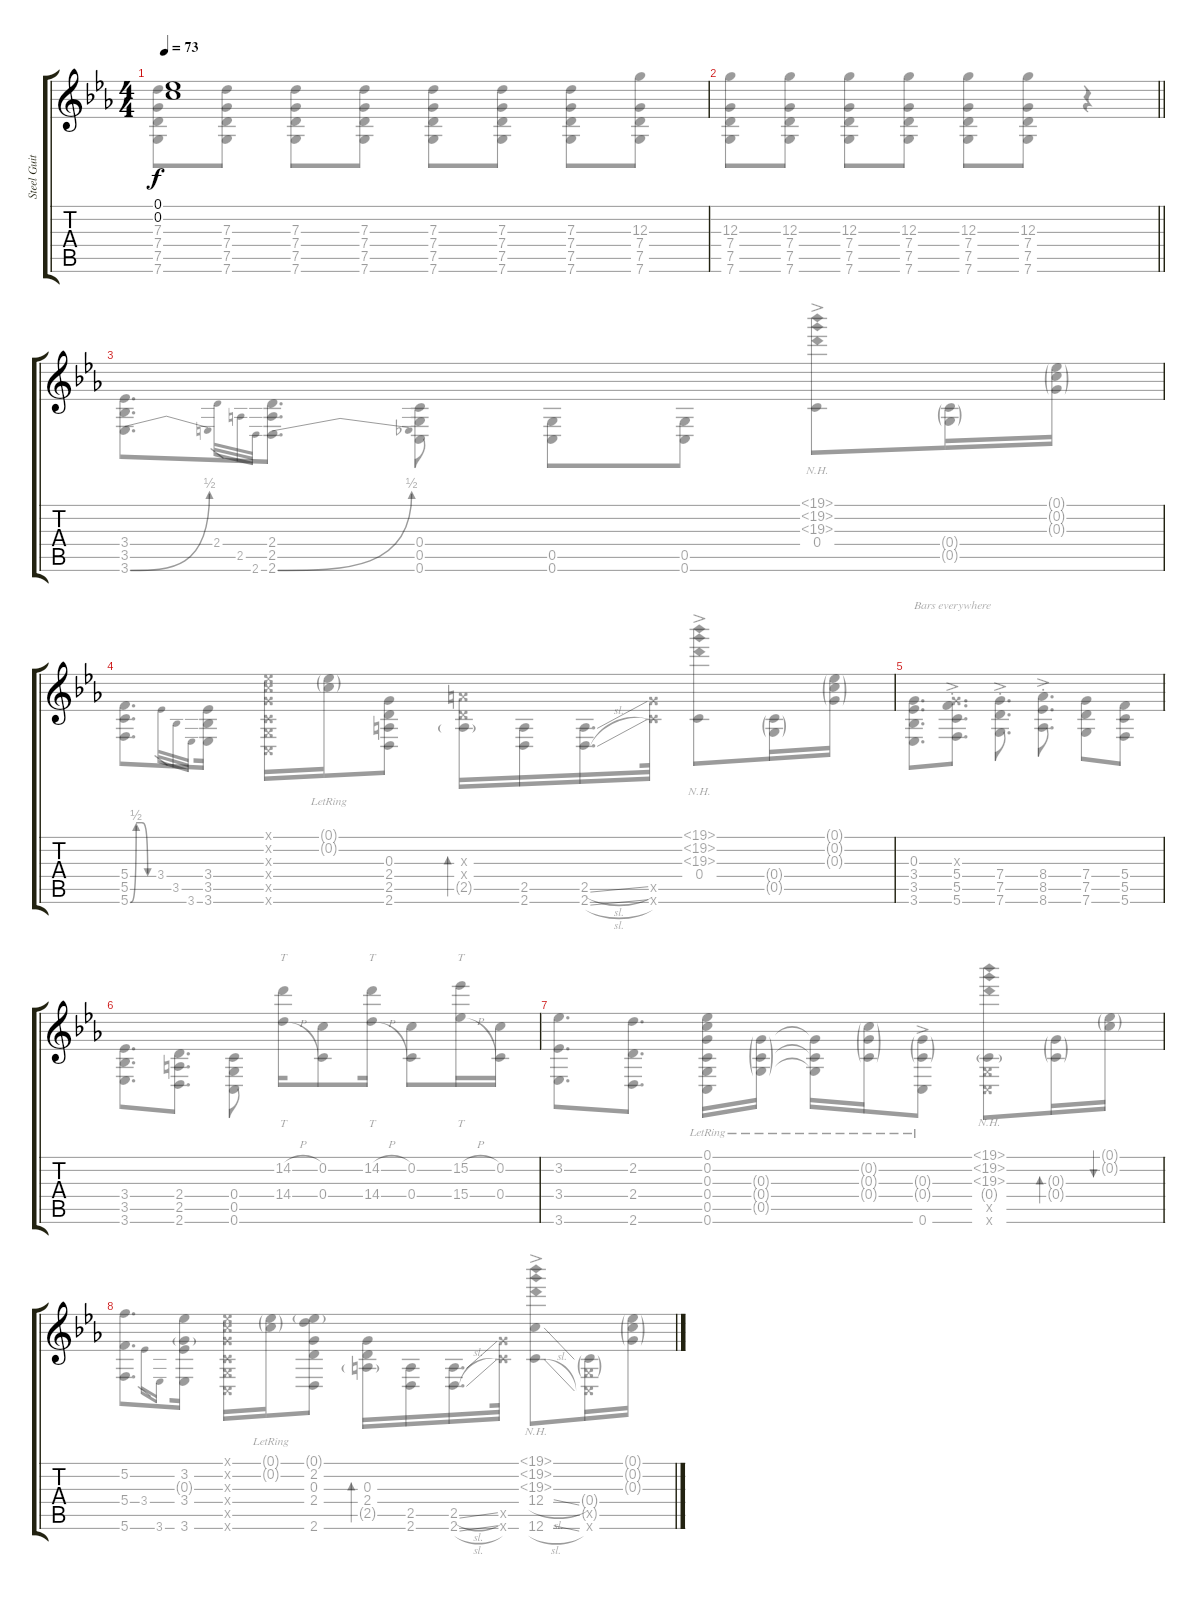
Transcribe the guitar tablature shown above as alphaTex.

\track ("Steel Guitar" "Steel Guit") {instrument acousticguitarsteel}
\staff {score tabs}
\tuning (Eb4 C4 G3 C3 G2 C2) {hide}
\voice
\ts (4 4)
\tempo 73
\clef g2
\ks cminor
(0.1 0.2).1{dy f} |
\barLineRight lightlight
|
|
|
|
|
|
\voice
\clef g2
\ottava regular
\simile none
\ks cminor
(7.3 7.4 7.5 7.6).8{dy f} (7.3 7.4 7.5 7.6).8 (7.3 7.4 7.5 7.6).8 (7.3 7.4 7.5 7.6).8 (7.3 7.4 7.5 7.6).8 (7.3 7.4 7.5 7.6).8 (7.3 7.4 7.5 7.6).8 (12.3 7.4 7.5 7.6).8 |
\barLineRight lightlight
(12.3 7.4 7.5 7.6).8 (12.3 7.4 7.5 7.6).8 (12.3 7.4 7.5 7.6).8 (12.3 7.4 7.5 7.6).8 (12.3 7.4 7.5 7.6).8 (12.3 7.4 7.5 7.6).8 r.4 |
(3.4 3.5 3.6{be (bend 0 0 60 2)}).8{d} 2.4.32{gr} 2.5.32{gr} 2.6.32{gr} (2.4 2.5 2.6{be (bend 0 0 60 2)}).8{d} (0.4 0.5 0.6).8 (0.5 0.6).8 (0.5 0.6).8 (19.1{nh ac} 19.2{nh ac} 19.3{nh ac} 0.4).8 (0.4{g} 0.5{g}).16 (0.1{g} 0.2{g} 0.3{g}).16 |
(5.4 5.5 5.6{be (custom 0 0 15 2 30 2 45 0 60 0)}).8{d} 3.4.32{gr} 3.5.32{gr} 3.6.32{gr} (3.4 3.5 3.6).16 (0.1{x} 0.2{x} 0.3{x} 0.4{x} 0.5{x} 0.6{x}).16 (0.1{g lr} 0.2{g}).16 (0.3 2.4 2.5 2.6).8 (2.3{x} 2.4{x} 2.5{g}).16{bd 30} (2.5 2.6).16 (2.5{sl} 2.6{sl}).16{d} (12.5{x} 12.6{x}).32 (19.1{nh ac} 19.2{nh ac} 19.3{nh ac} 0.4).8 (0.4{g} 0.5{g}).16 (0.1{g} 0.2{g} 0.3{g}).16 |
(0.3 3.4 3.5 3.6).8{d txt "Bars everywhere"} (0.3{x} 5.4{ac st} 5.5{ac st} 5.6{ac st}).8{d} (7.4{ac st} 7.5{ac st} 7.6{ac st}).8{d} (8.4{ac st} 8.5{ac st} 8.6{ac st}).8{d} (7.4 7.5 7.6).8 (5.4 5.5 5.6).8 |
(3.4 3.5 3.6).8{d} (2.4 2.5 2.6).8{d} (0.4 0.5 0.6).8 (14.2{h} 14.4{h}).16{tt} (0.2 0.4).8 (14.2{h} 14.4{h}).16{tt} (0.2 0.4).8 (15.2{h} 15.4{h}).16{tt} (0.2 0.4).16 |
(3.2 3.4 3.6).8{d} (2.2 2.4 2.6).8{d} (0.1{lr} 0.2{lr} 0.3{lr} 0.4{lr} 0.5{lr} 0.6{lr}).16 (0.3{g lr} 0.4{g lr} 0.5{g lr}).16 (0.3{lr t} 0.4{lr t} 0.5{lr t}).16 (0.2{g lr} 0.3{g lr} 0.4{g lr}).16 (0.3{g lr} 0.4{g lr} 0.6{ac lr}).8 (19.1{nh} 19.2{nh} 19.3{nh} 0.4{g} 0.5{x} 0.6{x}).8 (0.3{g} 0.4{g}).16{bd 30} (0.1{g} 0.2{g}).16{bu 30} |
(5.2 5.4 5.6).8{d} 3.4.16{gr} 3.6.16{gr} (3.2 0.3{g} 3.4 3.6).16 (0.1{x} 0.2{x} 0.3{x} 0.4{x} 0.5{x} 0.6{x}).16 (0.1{g lr} 0.2{g}).16 (0.1{g} 2.2 0.3 2.4 2.6).8 (0.3 2.4 2.5{g}).16{bd 30} (2.5 2.6).16 (2.5{sl} 2.6{sl}).16{d} (12.5{x} 12.6{x}).32 (19.1{nh ac} 19.2{nh ac} 19.3{nh ac} 12.4{sl} 12.6{sl}).8 (0.4{g} 0.5{g x} 0.6{x}).16 (0.1{g} 0.2{g} 0.3{g}).16
